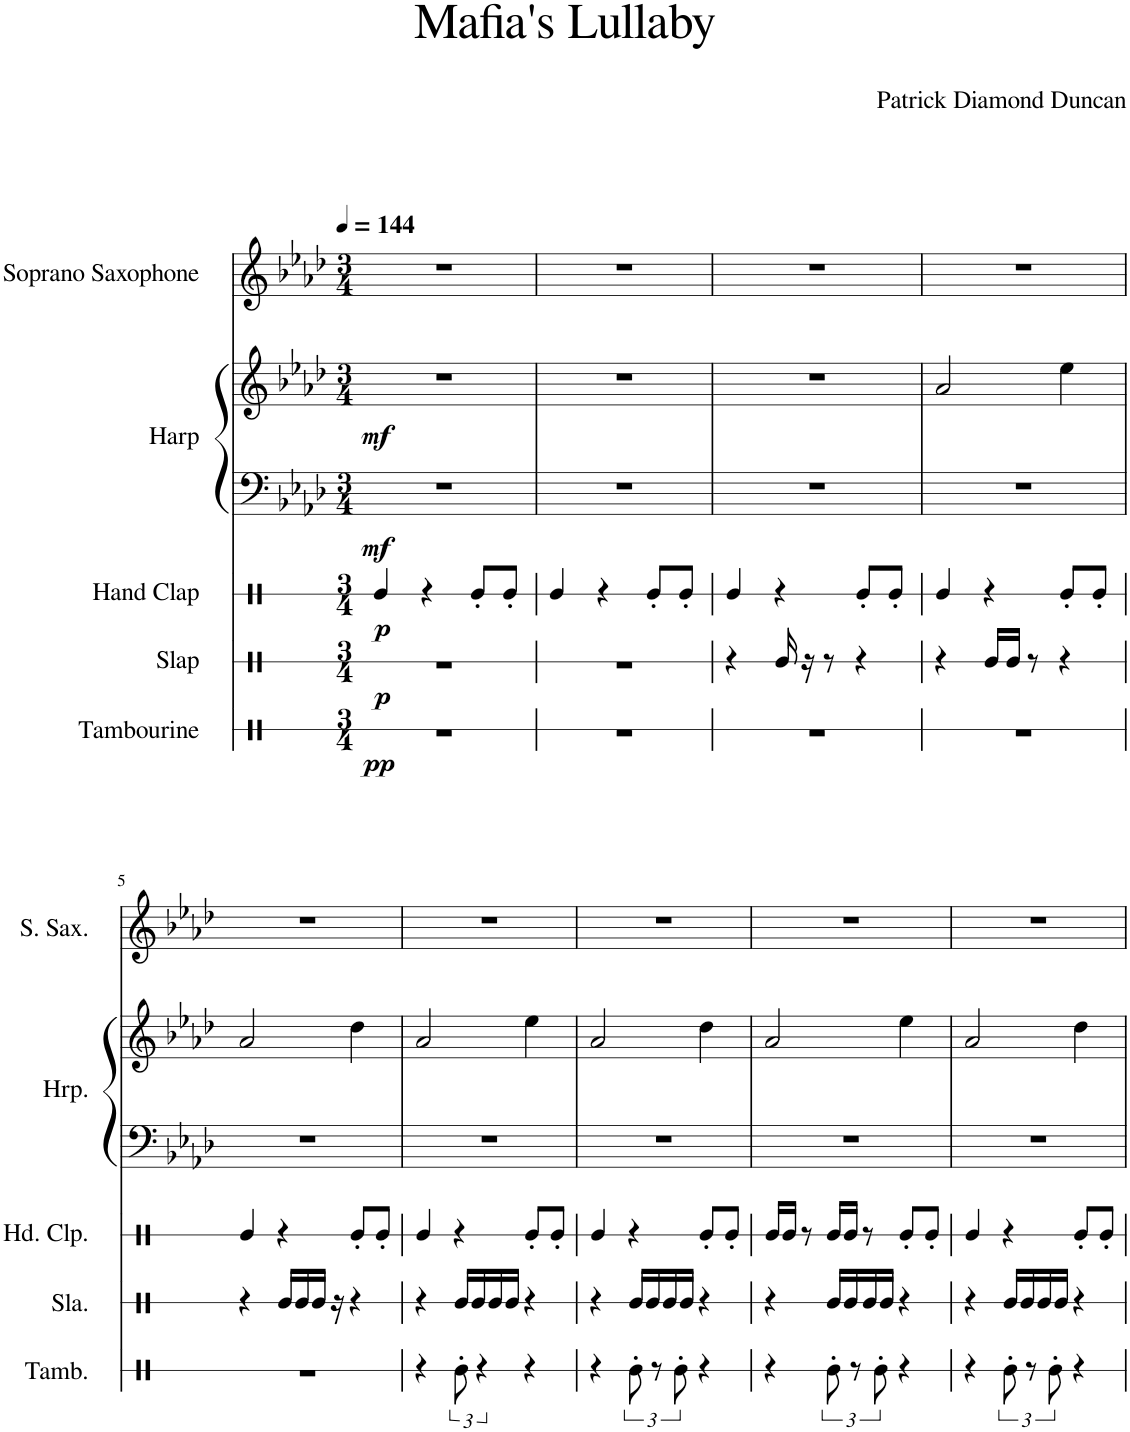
**kern	**dynam	**kern	**dynam	**kern	**dynam	**kern	**kern	**dynam	**kern
*part5	*part5	*part4	*part4	*part3	*part3	*part2	*part2	*part2	*part1
*staff6	*staff6	*staff5	*staff5	*staff4	*staff4	*staff3	*staff2	*staff2/3	*staff1
*I"Tambourine	*	*I"Slap	*	*I"Hand Clap	*	*I"Harp	*	*	*I"Soprano Saxophone
*I'Tamb.	*	*I'Sla.	*	*I'Hd. Clp.	*	*I'Hrp.	*	*	*I'S. Sax.
*stria1	*	*stria1	*	*stria1	*	*	*	*	*
*clefX	*	*clefX	*	*clefX	*	*clefF4	*clefG2	*	*clefG2
*	*	*	*	*	*	*	*	*	*ITrd1c2
*k[]	*	*k[]	*	*k[]	*	*k[b-e-a-d-]	*k[b-e-a-d-]	*	*k[b-e-a-d-]
*M3/4	*	*M3/4	*	*M3/4	*	*M3/4	*M3/4	*	*M3/4
*MM144	*	*MM144	*	*MM144	*	*MM144	*MM144	*	*MM144
=1	=1	=1	=1	=1	=1	=1	=1	=1	=1
!	!LO:DY:b	!	!LO:DY:b	!	!LO:DY:b	!	!	!LO:DY:b=2	!
!	!	!	!	!	!	!	!	!LO:DY:n=1:b	!
2.r	pp	2.r	p	4Re/	p	2.r	2.r	mf mf	2.r
.	.	.	.	4r	.	.	.	.	.
.	.	.	.	8Re'/L	.	.	.	.	.
.	.	.	.	8Re'/J	.	.	.	.	.
=2	=2	=2	=2	=2	=2	=2	=2	=2	=2
2.r	.	2.r	.	4Re/	.	2.r	2.r	.	2.r
.	.	.	.	4r	.	.	.	.	.
.	.	.	.	8Re'/L	.	.	.	.	.
.	.	.	.	8Re'/J	.	.	.	.	.
=3	=3	=3	=3	=3	=3	=3	=3	=3	=3
2.r	.	4r	.	4Re/	.	2.r	2.r	.	2.r
.	.	16Re/	.	4r	.	.	.	.	.
.	.	16r	.	.	.	.	.	.	.
.	.	8r	.	.	.	.	.	.	.
.	.	4r	.	8Re'/L	.	.	.	.	.
.	.	.	.	8Re'/J	.	.	.	.	.
=4	=4	=4	=4	=4	=4	=4	=4	=4	=4
2.r	.	4r	.	4Re/	.	2.r	2a-/	.	2.r
.	.	16Re/LL	.	4r	.	.	.	.	.
.	.	16Re/JJ	.	.	.	.	.	.	.
.	.	8r	.	.	.	.	.	.	.
.	.	4r	.	8Re'/L	.	.	4ee-\	.	.
.	.	.	.	8Re'/J	.	.	.	.	.
!!LO:LB:g=z
=5	=5	=5	=5	=5	=5	=5	=5	=5	=5
2.r	.	4r	.	4Re/	.	2.r	2a-/	.	2.r
.	.	16Re/LL	.	4r	.	.	.	.	.
.	.	16Re/	.	.	.	.	.	.	.
.	.	16Re/JJ	.	.	.	.	.	.	.
.	.	16r	.	.	.	.	.	.	.
.	.	4r	.	8Re'/L	.	.	4dd-\	.	.
.	.	.	.	8Re'/J	.	.	.	.	.
=6	=6	=6	=6	=6	=6	=6	=6	=6	=6
4r	.	4r	.	4Re/	.	2.r	2a-/	.	2.r
12Re'\	.	16Re/LL	.	4r	.	.	.	.	.
.	.	16Re/	.	.	.	.	.	.	.
6r	.	.	.	.	.	.	.	.	.
.	.	16Re/	.	.	.	.	.	.	.
.	.	16Re/JJ	.	.	.	.	.	.	.
4r	.	4r	.	8Re'/L	.	.	4ee-\	.	.
.	.	.	.	8Re'/J	.	.	.	.	.
=7	=7	=7	=7	=7	=7	=7	=7	=7	=7
4r	.	4r	.	4Re/	.	2.r	2a-/	.	2.r
12Re'\	.	16Re/LL	.	4r	.	.	.	.	.
.	.	16Re/	.	.	.	.	.	.	.
12r	.	.	.	.	.	.	.	.	.
.	.	16Re/	.	.	.	.	.	.	.
12Re'\	.	.	.	.	.	.	.	.	.
.	.	16Re/JJ	.	.	.	.	.	.	.
4r	.	4r	.	8Re'/L	.	.	4dd-\	.	.
.	.	.	.	8Re'/J	.	.	.	.	.
=8	=8	=8	=8	=8	=8	=8	=8	=8	=8
4r	.	4r	.	16Re/LL	.	2.r	2a-/	.	2.r
.	.	.	.	16Re/JJ	.	.	.	.	.
.	.	.	.	8r	.	.	.	.	.
12Re'\	.	16Re/LL	.	16Re/LL	.	.	.	.	.
.	.	16Re/	.	16Re/JJ	.	.	.	.	.
12r	.	.	.	.	.	.	.	.	.
.	.	16Re/	.	8r	.	.	.	.	.
12Re'\	.	.	.	.	.	.	.	.	.
.	.	16Re/JJ	.	.	.	.	.	.	.
4r	.	4r	.	8Re'/L	.	.	4ee-\	.	.
.	.	.	.	8Re'/J	.	.	.	.	.
=9	=9	=9	=9	=9	=9	=9	=9	=9	=9
4r	.	4r	.	4Re/	.	2.r	2a-/	.	2.r
12Re'\	.	16Re/LL	.	4r	.	.	.	.	.
.	.	16Re/	.	.	.	.	.	.	.
12r	.	.	.	.	.	.	.	.	.
.	.	16Re/	.	.	.	.	.	.	.
12Re'\	.	.	.	.	.	.	.	.	.
.	.	16Re/JJ	.	.	.	.	.	.	.
4r	.	4r	.	8Re'/L	.	.	4dd-\	.	.
.	.	.	.	8Re'/J	.	.	.	.	.
=	=	=	=	=	=	=	=	=	=
*-	*-	*-	*-	*-	*-	*-	*-	*-	*-
